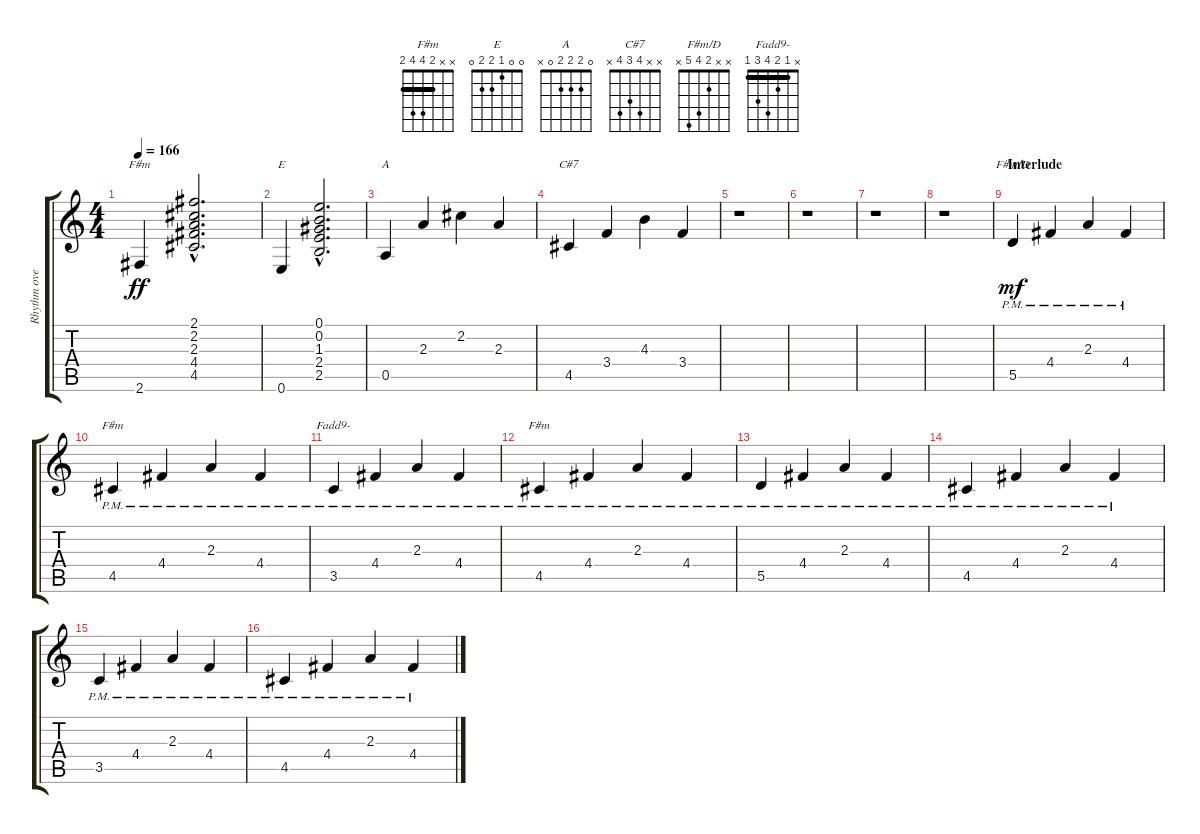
\track ("Rhythm overdrive" "Rhythm ove") {instrument overdrivenguitar}
\staff {score tabs}
\tuning (E4 B3 G3 D3 A2 E2) {hide}
\chord ("F#m" 2 2 2 4 4 2) {barre 2}
\chord ("E" 0 0 1 2 2 0)
\chord ("A" 0 2 2 2 0 x)
\chord ("C#7" x x 4 3 4 x)
\chord ("F#m/D" x x 2 4 5 x)
\chord ("F#m" x x 2 4 4 x)
\chord ("Fadd9-" x 1 2 4 3 1) {barre 1}
\chord ("F#m" x x 2 4 4 2) {barre 2}
\ts (4 4)
\tempo 166
\clef g2
\ks c
2.6.4{ch "F#m" dy ff} (2.1{hac} 2.2{hac} 2.3{hac} 4.4{hac} 4.5{hac}).2{d} |
0.6.4{ch "E"} (0.1{hac} 0.2{hac} 1.3{hac} 2.4{hac} 2.5{hac}).2{d} |
0.5.4{ch "A"} 2.3.4 2.2.4 2.3.4 |
4.5.4{ch "C#7"} 3.4.4 4.3.4 3.4.4 |
r.1 |
r.1 |
r.1 |
r.1 |
\section ("" "Interlude")
5.5{pm}.4{ch "F#m/D" dy mf} 4.4{pm}.4 2.3{pm}.4 4.4{pm}.4 |
4.5{pm}.4{ch "F#m"} 4.4{pm}.4 2.3{pm}.4 4.4{pm}.4 |
3.5{pm}.4{ch "Fadd9-"} 4.4{pm}.4 2.3{pm}.4 4.4{pm}.4 |
4.5{pm}.4{ch "F#m"} 4.4{pm}.4 2.3{pm}.4 4.4{pm}.4 |
5.5{pm}.4 4.4{pm}.4 2.3{pm}.4 4.4{pm}.4 |
4.5{pm}.4 4.4{pm}.4 2.3{pm}.4 4.4{pm}.4 |
3.5{pm}.4 4.4{pm}.4 2.3{pm}.4 4.4{pm}.4 |
4.5{pm}.4 4.4{pm}.4 2.3{pm}.4 4.4{pm}.4
